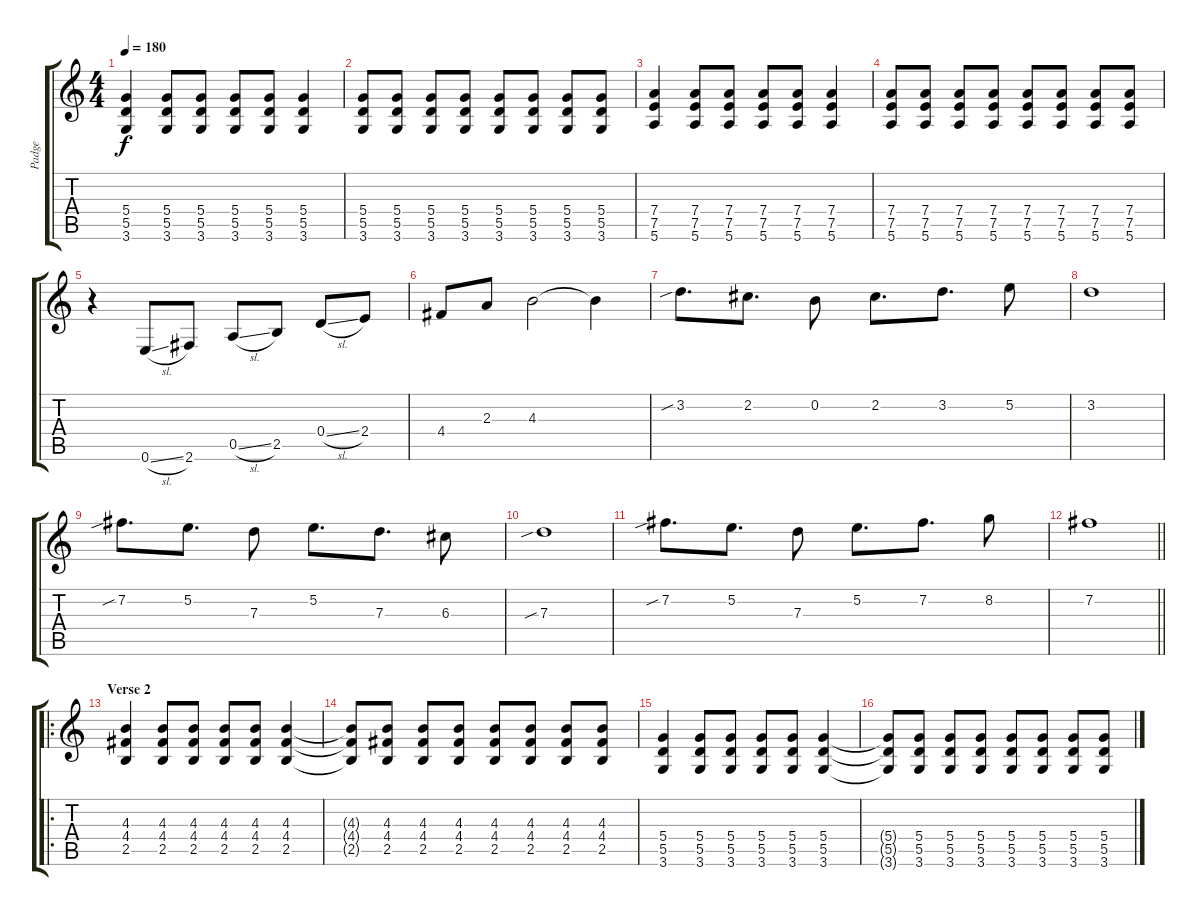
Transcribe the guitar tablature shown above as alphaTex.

\track ("Padge" "Padge") {instrument acousticguitarsteel}
\staff {score tabs}
\tuning (E4 B3 G3 D3 A2 E2) {hide}
\ts (4 4)
\tempo 180
\clef g2
\ks c
(5.4 5.5 3.6).4{dy f} (5.4 5.5 3.6).8 (5.4 5.5 3.6).8 (5.4 5.5 3.6).8 (5.4 5.5 3.6).8 (5.4 5.5 3.6).4 |
(5.4 5.5 3.6).8 (5.4 5.5 3.6).8 (5.4 5.5 3.6).8 (5.4 5.5 3.6).8 (5.4 5.5 3.6).8 (5.4 5.5 3.6).8 (5.4 5.5 3.6).8 (5.4 5.5 3.6).8 |
(7.4 7.5 5.6).4 (7.4 7.5 5.6).8 (7.4 7.5 5.6).8 (7.4 7.5 5.6).8 (7.4 7.5 5.6).8 (7.4 7.5 5.6).4 |
(7.4 7.5 5.6).8 (7.4 7.5 5.6).8 (7.4 7.5 5.6).8 (7.4 7.5 5.6).8 (7.4 7.5 5.6).8 (7.4 7.5 5.6).8 (7.4 7.5 5.6).8 (7.4 7.5 5.6).8 |
r.4{volume 16} 0.6{sl}.8 2.6.8 0.5{sl}.8 2.5.8 0.4{sl}.8 2.4.8 |
4.4.8 2.3.8 4.3.2 4.3{t}.4 |
3.2{sib}.8{d} 2.2.8{d} 0.2.8 2.2.8{d} 3.2.8{d} 5.2.8 |
3.2.1 |
7.2{sib}.8{d} 5.2.8{d} 7.3.8 5.2.8{d} 7.3.8{d} 6.3.8 |
7.3{sib}.1 |
7.2{sib}.8{d} 5.2.8{d} 7.3.8 5.2.8{d} 7.2.8{d} 8.2.8 |
\barLineRight lightlight
7.2.1 |
\ro
\section ("" "Verse 2")
(4.3 4.4 2.5).4 (4.3 4.4 2.5).8 (4.3 4.4 2.5).8 (4.3 4.4 2.5).8 (4.3 4.4 2.5).8 (4.3 4.4 2.5).4 |
(4.3{t} 4.4{t} 2.5{t}).8 (4.3 4.4 2.5).8 (4.3 4.4 2.5).8 (4.3 4.4 2.5).8 (4.3 4.4 2.5).8 (4.3 4.4 2.5).8 (4.3 4.4 2.5).8 (4.3 4.4 2.5).8 |
(5.4 5.5 3.6).4 (5.4 5.5 3.6).8 (5.4 5.5 3.6).8 (5.4 5.5 3.6).8 (5.4 5.5 3.6).8 (5.4 5.5 3.6).4 |
(5.4{t} 5.5{t} 3.6{t}).8 (5.4 5.5 3.6).8 (5.4 5.5 3.6).8 (5.4 5.5 3.6).8 (5.4 5.5 3.6).8 (5.4 5.5 3.6).8 (5.4 5.5 3.6).8 (5.4 5.5 3.6).8
